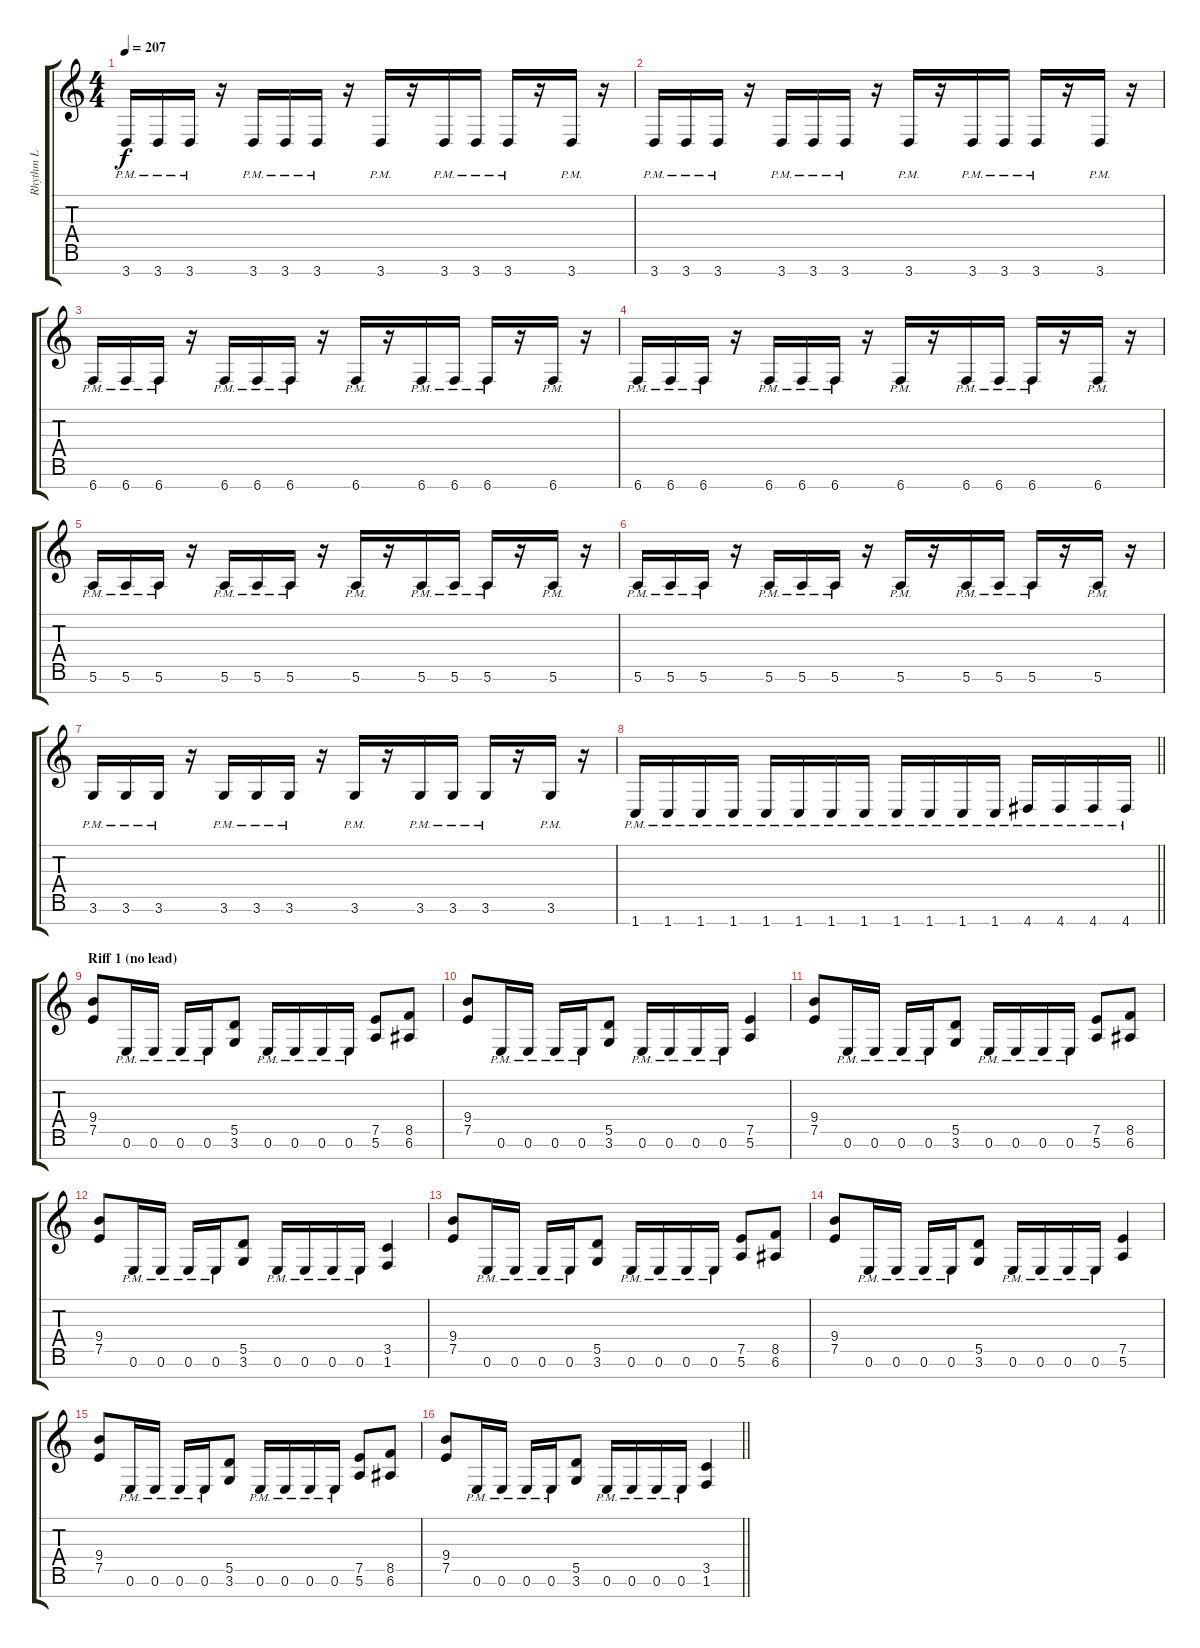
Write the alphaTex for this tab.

\track ("Rhythm L" "Rhythm L") {instrument distortionguitar}
\staff {score tabs}
\tuning (E4 B3 G3 D3 A2 E2 B1) {hide}
\ts (4 4)
\tempo 207
\clef g2
\ks c
3.7{pm}.16{dy f} 3.7{pm}.16 3.7{pm}.16 r.16 3.7{pm}.16 3.7{pm}.16 3.7{pm}.16 r.16 3.7{pm}.16 r.16 3.7{pm}.16 3.7{pm}.16 3.7{pm}.16 r.16 3.7{pm}.16 r.16 |
3.7{pm}.16 3.7{pm}.16 3.7{pm}.16 r.16 3.7{pm}.16 3.7{pm}.16 3.7{pm}.16 r.16 3.7{pm}.16 r.16 3.7{pm}.16 3.7{pm}.16 3.7{pm}.16 r.16 3.7{pm}.16 r.16 |
6.7{pm}.16 6.7{pm}.16 6.7{pm}.16 r.16 6.7{pm}.16 6.7{pm}.16 6.7{pm}.16 r.16 6.7{pm}.16 r.16 6.7{pm}.16 6.7{pm}.16 6.7{pm}.16 r.16 6.7{pm}.16 r.16 |
6.7{pm}.16 6.7{pm}.16 6.7{pm}.16 r.16 6.7{pm}.16 6.7{pm}.16 6.7{pm}.16 r.16 6.7{pm}.16 r.16 6.7{pm}.16 6.7{pm}.16 6.7{pm}.16 r.16 6.7{pm}.16 r.16 |
5.6{pm}.16 5.6{pm}.16 5.6{pm}.16 r.16 5.6{pm}.16 5.6{pm}.16 5.6{pm}.16 r.16 5.6{pm}.16 r.16 5.6{pm}.16 5.6{pm}.16 5.6{pm}.16 r.16 5.6{pm}.16 r.16 |
5.6{pm}.16 5.6{pm}.16 5.6{pm}.16 r.16 5.6{pm}.16 5.6{pm}.16 5.6{pm}.16 r.16 5.6{pm}.16 r.16 5.6{pm}.16 5.6{pm}.16 5.6{pm}.16 r.16 5.6{pm}.16 r.16 |
3.6{pm}.16 3.6{pm}.16 3.6{pm}.16 r.16 3.6{pm}.16 3.6{pm}.16 3.6{pm}.16 r.16 3.6{pm}.16 r.16 3.6{pm}.16 3.6{pm}.16 3.6{pm}.16 r.16 3.6{pm}.16 r.16 |
\barLineRight lightlight
1.7{pm}.16 1.7{pm}.16 1.7{pm}.16 1.7{pm}.16 1.7{pm}.16 1.7{pm}.16 1.7{pm}.16 1.7{pm}.16 1.7{pm}.16 1.7{pm}.16 1.7{pm}.16 1.7{pm}.16 4.7{pm}.16 4.7{pm}.16 4.7{pm}.16 4.7{pm}.16 |
\section ("" "Riff 1 (no lead)")
(9.4 7.5).8 0.6{pm}.16 0.6{pm}.16 0.6{pm}.16 0.6{pm}.16 (5.5 3.6).8 0.6{pm}.16 0.6{pm}.16 0.6{pm}.16 0.6{pm}.16 (7.5 5.6).8 (8.5 6.6).8 |
(9.4 7.5).8 0.6{pm}.16 0.6{pm}.16 0.6{pm}.16 0.6{pm}.16 (5.5 3.6).8 0.6{pm}.16 0.6{pm}.16 0.6{pm}.16 0.6{pm}.16 (7.5 5.6).4 |
(9.4 7.5).8 0.6{pm}.16 0.6{pm}.16 0.6{pm}.16 0.6{pm}.16 (5.5 3.6).8 0.6{pm}.16 0.6{pm}.16 0.6{pm}.16 0.6{pm}.16 (7.5 5.6).8 (8.5 6.6).8 |
(9.4 7.5).8 0.6{pm}.16 0.6{pm}.16 0.6{pm}.16 0.6{pm}.16 (5.5 3.6).8 0.6{pm}.16 0.6{pm}.16 0.6{pm}.16 0.6{pm}.16 (3.5 1.6).4 |
(9.4 7.5).8 0.6{pm}.16 0.6{pm}.16 0.6{pm}.16 0.6{pm}.16 (5.5 3.6).8 0.6{pm}.16 0.6{pm}.16 0.6{pm}.16 0.6{pm}.16 (7.5 5.6).8 (8.5 6.6).8 |
(9.4 7.5).8 0.6{pm}.16 0.6{pm}.16 0.6{pm}.16 0.6{pm}.16 (5.5 3.6).8 0.6{pm}.16 0.6{pm}.16 0.6{pm}.16 0.6{pm}.16 (7.5 5.6).4 |
(9.4 7.5).8 0.6{pm}.16 0.6{pm}.16 0.6{pm}.16 0.6{pm}.16 (5.5 3.6).8 0.6{pm}.16 0.6{pm}.16 0.6{pm}.16 0.6{pm}.16 (7.5 5.6).8 (8.5 6.6).8 |
\barLineRight lightlight
(9.4 7.5).8 0.6{pm}.16 0.6{pm}.16 0.6{pm}.16 0.6{pm}.16 (5.5 3.6).8 0.6{pm}.16 0.6{pm}.16 0.6{pm}.16 0.6{pm}.16 (3.5 1.6).4
